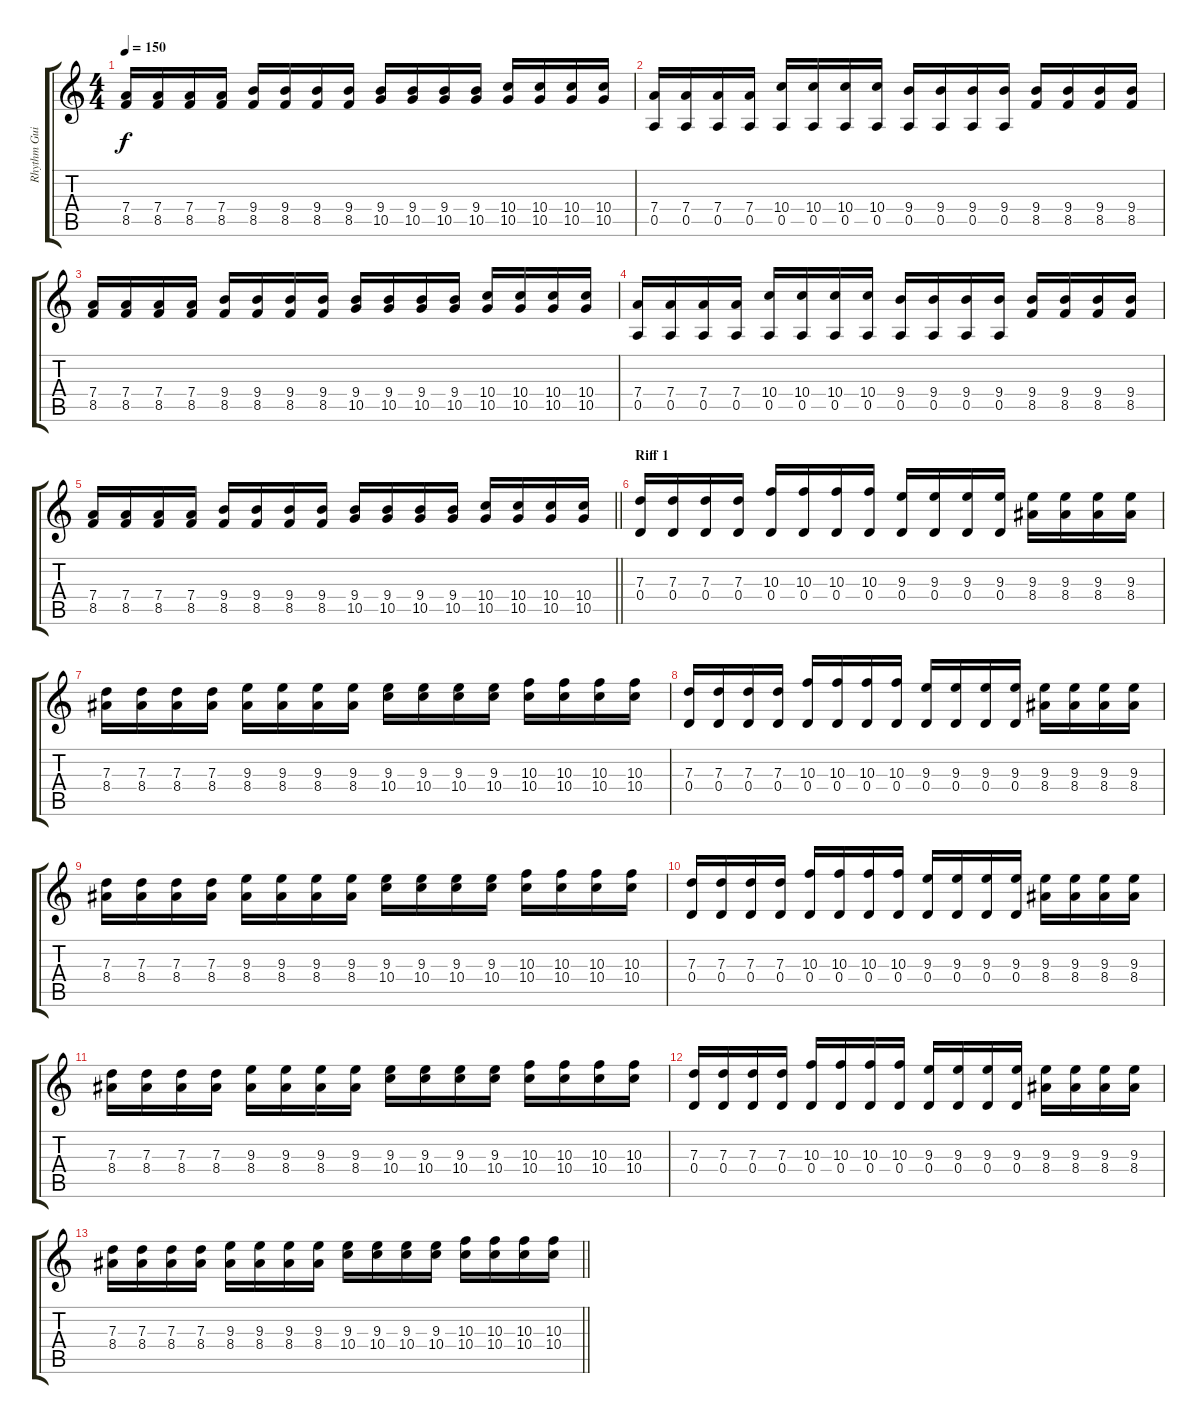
\track ("Rhythm Guitar" "Rhythm Gui") {instrument distortionguitar}
\staff {score tabs}
\tuning (E4 B3 G3 D3 A2 E2) {hide}
\ts (4 4)
\tempo 150
\clef g2
\ks c
(7.4 8.5).16{dy f} (7.4 8.5).16 (7.4 8.5).16 (7.4 8.5).16 (9.4 8.5).16 (9.4 8.5).16 (9.4 8.5).16 (9.4 8.5).16 (9.4 10.5).16 (9.4 10.5).16 (9.4 10.5).16 (9.4 10.5).16 (10.4 10.5).16 (10.4 10.5).16 (10.4 10.5).16 (10.4 10.5).16 |
(7.4 0.5).16 (7.4 0.5).16 (7.4 0.5).16 (7.4 0.5).16 (10.4 0.5).16 (10.4 0.5).16 (10.4 0.5).16 (10.4 0.5).16 (9.4 0.5).16 (9.4 0.5).16 (9.4 0.5).16 (9.4 0.5).16 (9.4 8.5).16 (9.4 8.5).16 (9.4 8.5).16 (9.4 8.5).16 |
(7.4 8.5).16 (7.4 8.5).16 (7.4 8.5).16 (7.4 8.5).16 (9.4 8.5).16 (9.4 8.5).16 (9.4 8.5).16 (9.4 8.5).16 (9.4 10.5).16 (9.4 10.5).16 (9.4 10.5).16 (9.4 10.5).16 (10.4 10.5).16 (10.4 10.5).16 (10.4 10.5).16 (10.4 10.5).16 |
(7.4 0.5).16 (7.4 0.5).16 (7.4 0.5).16 (7.4 0.5).16 (10.4 0.5).16 (10.4 0.5).16 (10.4 0.5).16 (10.4 0.5).16 (9.4 0.5).16 (9.4 0.5).16 (9.4 0.5).16 (9.4 0.5).16 (9.4 8.5).16 (9.4 8.5).16 (9.4 8.5).16 (9.4 8.5).16 |
\barLineRight lightlight
(7.4 8.5).16 (7.4 8.5).16 (7.4 8.5).16 (7.4 8.5).16 (9.4 8.5).16 (9.4 8.5).16 (9.4 8.5).16 (9.4 8.5).16 (9.4 10.5).16 (9.4 10.5).16 (9.4 10.5).16 (9.4 10.5).16 (10.4 10.5).16 (10.4 10.5).16 (10.4 10.5).16 (10.4 10.5).16 |
\section ("" "Riff 1")
(7.3 0.4).16 (7.3 0.4).16 (7.3 0.4).16 (7.3 0.4).16 (10.3 0.4).16 (10.3 0.4).16 (10.3 0.4).16 (10.3 0.4).16 (9.3 0.4).16 (9.3 0.4).16 (9.3 0.4).16 (9.3 0.4).16 (9.3 8.4).16 (9.3 8.4).16 (9.3 8.4).16 (9.3 8.4).16 |
(7.3 8.4).16 (7.3 8.4).16 (7.3 8.4).16 (7.3 8.4).16 (9.3 8.4).16 (9.3 8.4).16 (9.3 8.4).16 (9.3 8.4).16 (9.3 10.4).16 (9.3 10.4).16 (9.3 10.4).16 (9.3 10.4).16 (10.3 10.4).16 (10.3 10.4).16 (10.3 10.4).16 (10.3 10.4).16 |
(7.3 0.4).16 (7.3 0.4).16 (7.3 0.4).16 (7.3 0.4).16 (10.3 0.4).16 (10.3 0.4).16 (10.3 0.4).16 (10.3 0.4).16 (9.3 0.4).16 (9.3 0.4).16 (9.3 0.4).16 (9.3 0.4).16 (9.3 8.4).16 (9.3 8.4).16 (9.3 8.4).16 (9.3 8.4).16 |
(7.3 8.4).16 (7.3 8.4).16 (7.3 8.4).16 (7.3 8.4).16 (9.3 8.4).16 (9.3 8.4).16 (9.3 8.4).16 (9.3 8.4).16 (9.3 10.4).16 (9.3 10.4).16 (9.3 10.4).16 (9.3 10.4).16 (10.3 10.4).16 (10.3 10.4).16 (10.3 10.4).16 (10.3 10.4).16 |
(7.3 0.4).16 (7.3 0.4).16 (7.3 0.4).16 (7.3 0.4).16 (10.3 0.4).16 (10.3 0.4).16 (10.3 0.4).16 (10.3 0.4).16 (9.3 0.4).16 (9.3 0.4).16 (9.3 0.4).16 (9.3 0.4).16 (9.3 8.4).16 (9.3 8.4).16 (9.3 8.4).16 (9.3 8.4).16 |
(7.3 8.4).16 (7.3 8.4).16 (7.3 8.4).16 (7.3 8.4).16 (9.3 8.4).16 (9.3 8.4).16 (9.3 8.4).16 (9.3 8.4).16 (9.3 10.4).16 (9.3 10.4).16 (9.3 10.4).16 (9.3 10.4).16 (10.3 10.4).16 (10.3 10.4).16 (10.3 10.4).16 (10.3 10.4).16 |
(7.3 0.4).16 (7.3 0.4).16 (7.3 0.4).16 (7.3 0.4).16 (10.3 0.4).16 (10.3 0.4).16 (10.3 0.4).16 (10.3 0.4).16 (9.3 0.4).16 (9.3 0.4).16 (9.3 0.4).16 (9.3 0.4).16 (9.3 8.4).16 (9.3 8.4).16 (9.3 8.4).16 (9.3 8.4).16 |
\barLineRight lightlight
(7.3 8.4).16 (7.3 8.4).16 (7.3 8.4).16 (7.3 8.4).16 (9.3 8.4).16 (9.3 8.4).16 (9.3 8.4).16 (9.3 8.4).16 (9.3 10.4).16 (9.3 10.4).16 (9.3 10.4).16 (9.3 10.4).16 (10.3 10.4).16 (10.3 10.4).16 (10.3 10.4).16 (10.3 10.4).16
